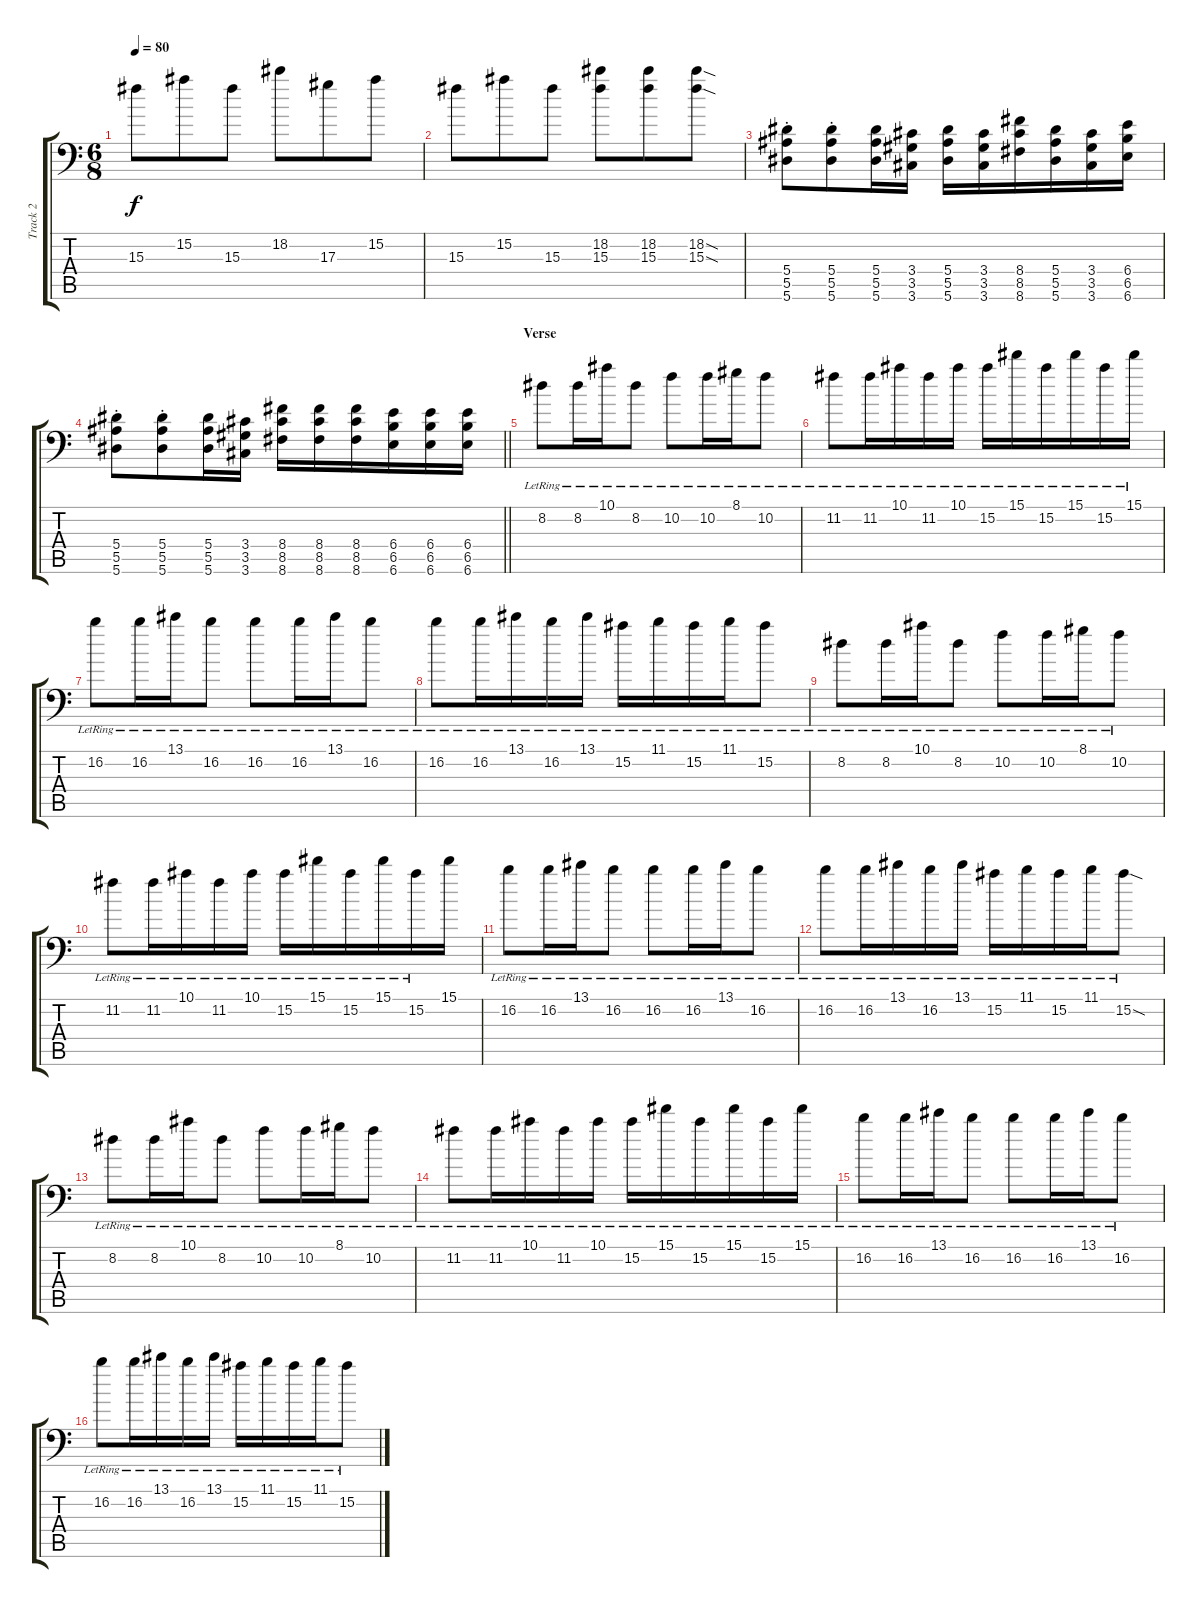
\track ("Track 2" "Track 2") {instrument electricguitarclean}
\staff {score tabs}
\tuning (C4 G3 Eb3 Bb2 F2 Bb1) {hide}
\ts (6 8)
\tempo 80
\clef f4
\ks c
15.3.8{dy f} 15.2.8 15.3.8 18.2.8 17.3.8 15.2.8 |
15.3.8 15.2.8 15.3.8 (18.2 15.3).8 (18.2 15.3).8 (18.2{sod} 15.3{sod}).8 |
(5.4{st} 5.5{st} 5.6{st}).8{instrument overdrivenguitar} (5.4{st} 5.5{st} 5.6{st}).8 (5.4 5.5 5.6).16 (3.4 3.5 3.6).16 (5.4 5.5 5.6).16 (3.4 3.5 3.6).16 (8.4 8.5 8.6).16 (5.4 5.5 5.6).16 (3.4 3.5 3.6).16 (6.4 6.5 6.6).16 |
\barLineRight lightlight
(5.4{st} 5.5{st} 5.6{st}).8 (5.4{st} 5.5{st} 5.6{st}).8 (5.4 5.5 5.6).16 (3.4 3.5 3.6).16 (8.4 8.5 8.6).16 (8.4 8.5 8.6).16 (8.4 8.5 8.6).16 (6.4 6.5 6.6).16 (6.4 6.5 6.6).16 (6.4 6.5 6.6).16 |
\section ("" "Verse")
8.2{lr}.8{instrument electricguitarclean} 8.2{lr}.16 10.1{lr}.16 8.2{lr}.8 10.2{lr}.8 10.2{lr}.16 8.1{lr}.16 10.2{lr}.8 |
11.2{lr}.8 11.2{lr}.16 10.1{lr}.16 11.2{lr}.16 10.1{lr}.16 15.2{lr}.16 15.1{lr}.16 15.2{lr}.16 15.1{lr}.16 15.2{lr}.16 15.1{lr}.16 |
16.2{lr}.8 16.2{lr}.16 13.1{lr}.16 16.2{lr}.8 16.2{lr}.8 16.2{lr}.16 13.1{lr}.16 16.2{lr}.8 |
16.2{lr}.8 16.2{lr}.16 13.1{lr}.16 16.2{lr}.16 13.1{lr}.16 15.2{lr}.16 11.1{lr}.16 15.2{lr}.16 11.1{lr}.16 15.2{lr}.8 |
8.2{lr}.8 8.2{lr}.16 10.1{lr}.16 8.2{lr}.8 10.2{lr}.8 10.2{lr}.16 8.1{lr}.16 10.2{lr}.8 |
11.2{lr}.8 11.2{lr}.16 10.1{lr}.16 11.2{lr}.16 10.1{lr}.16 15.2{lr}.16 15.1{lr}.16 15.2{lr}.16 15.1{lr}.16 15.2{lr}.16 15.1.16 |
16.2{lr}.8 16.2{lr}.16 13.1{lr}.16 16.2{lr}.8 16.2{lr}.8 16.2{lr}.16 13.1{lr}.16 16.2{lr}.8 |
16.2{lr}.8 16.2{lr}.16 13.1{lr}.16 16.2{lr}.16 13.1{lr}.16 15.2{lr}.16 11.1{lr}.16 15.2{lr}.16 11.1{lr}.16 15.2{sod lr}.8 |
8.2{lr}.8{instrument electricguitarclean} 8.2{lr}.16 10.1{lr}.16 8.2{lr}.8 10.2{lr}.8 10.2{lr}.16 8.1{lr}.16 10.2{lr}.8 |
11.2{lr}.8 11.2{lr}.16 10.1{lr}.16 11.2{lr}.16 10.1{lr}.16 15.2{lr}.16 15.1{lr}.16 15.2{lr}.16 15.1{lr}.16 15.2{lr}.16 15.1{lr}.16 |
16.2{lr}.8 16.2{lr}.16 13.1{lr}.16 16.2{lr}.8 16.2{lr}.8 16.2{lr}.16 13.1{lr}.16 16.2{lr}.8 |
16.2{lr}.8 16.2{lr}.16 13.1{lr}.16 16.2{lr}.16 13.1{lr}.16 15.2{lr}.16 11.1{lr}.16 15.2{lr}.16 11.1{lr}.16 15.2{lr}.8
